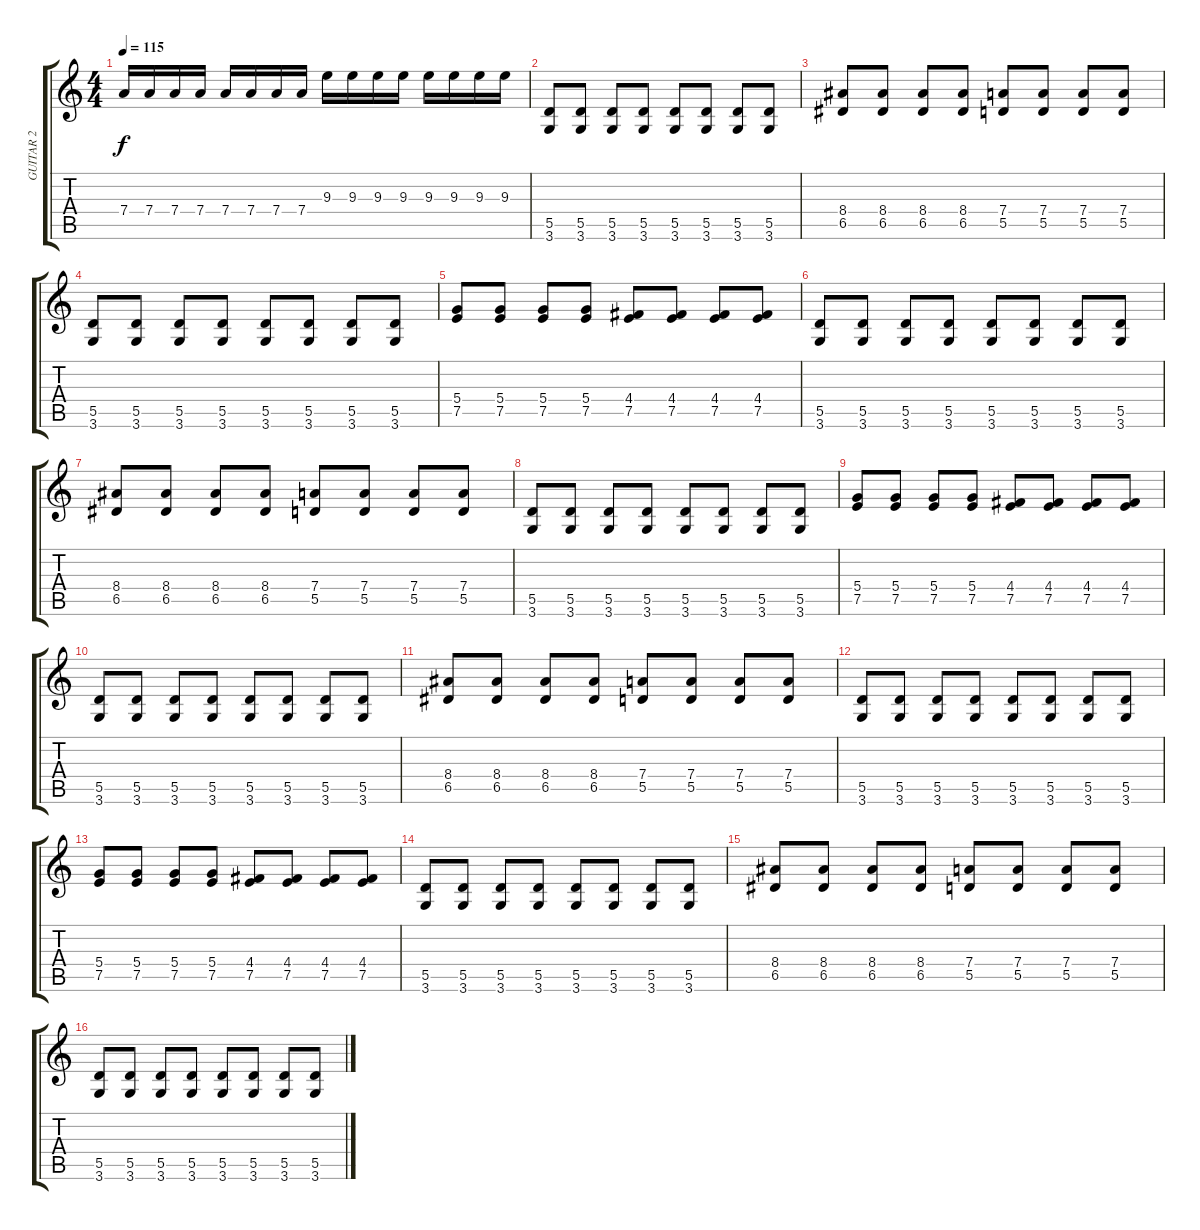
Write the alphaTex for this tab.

\track ("GUITAR 2" "GUITAR 2") {instrument distortionguitar}
\staff {score tabs}
\tuning (E4 B3 G3 D3 A2 E2) {hide}
\ts (4 4)
\tempo 115
\clef g2
\ks c
7.4.16{dy f} 7.4.16 7.4.16 7.4.16 7.4.16 7.4.16 7.4.16 7.4.16 9.3.16 9.3.16 9.3.16 9.3.16 9.3.16 9.3.16 9.3.16 9.3.16 |
(5.5 3.6).8 (5.5 3.6).8 (5.5 3.6).8 (5.5 3.6).8 (5.5 3.6).8 (5.5 3.6).8 (5.5 3.6).8 (5.5 3.6).8 |
(8.4 6.5).8 (8.4 6.5).8 (8.4 6.5).8 (8.4 6.5).8 (7.4 5.5).8 (7.4 5.5).8 (7.4 5.5).8 (7.4 5.5).8 |
(5.5 3.6).8 (5.5 3.6).8 (5.5 3.6).8 (5.5 3.6).8 (5.5 3.6).8 (5.5 3.6).8 (5.5 3.6).8 (5.5 3.6).8 |
(5.4 7.5).8 (5.4 7.5).8 (5.4 7.5).8 (5.4 7.5).8 (4.4 7.5).8 (4.4 7.5).8 (4.4 7.5).8 (4.4 7.5).8 |
(5.5 3.6).8 (5.5 3.6).8 (5.5 3.6).8 (5.5 3.6).8 (5.5 3.6).8 (5.5 3.6).8 (5.5 3.6).8 (5.5 3.6).8 |
(8.4 6.5).8 (8.4 6.5).8 (8.4 6.5).8 (8.4 6.5).8 (7.4 5.5).8 (7.4 5.5).8 (7.4 5.5).8 (7.4 5.5).8 |
(5.5 3.6).8 (5.5 3.6).8 (5.5 3.6).8 (5.5 3.6).8 (5.5 3.6).8 (5.5 3.6).8 (5.5 3.6).8 (5.5 3.6).8 |
(5.4 7.5).8 (5.4 7.5).8 (5.4 7.5).8 (5.4 7.5).8 (4.4 7.5).8 (4.4 7.5).8 (4.4 7.5).8 (4.4 7.5).8 |
(5.5 3.6).8 (5.5 3.6).8 (5.5 3.6).8 (5.5 3.6).8 (5.5 3.6).8 (5.5 3.6).8 (5.5 3.6).8 (5.5 3.6).8 |
(8.4 6.5).8 (8.4 6.5).8 (8.4 6.5).8 (8.4 6.5).8 (7.4 5.5).8 (7.4 5.5).8 (7.4 5.5).8 (7.4 5.5).8 |
(5.5 3.6).8 (5.5 3.6).8 (5.5 3.6).8 (5.5 3.6).8 (5.5 3.6).8 (5.5 3.6).8 (5.5 3.6).8 (5.5 3.6).8 |
(5.4 7.5).8 (5.4 7.5).8 (5.4 7.5).8 (5.4 7.5).8 (4.4 7.5).8 (4.4 7.5).8 (4.4 7.5).8 (4.4 7.5).8 |
(5.5 3.6).8 (5.5 3.6).8 (5.5 3.6).8 (5.5 3.6).8 (5.5 3.6).8 (5.5 3.6).8 (5.5 3.6).8 (5.5 3.6).8 |
(8.4 6.5).8 (8.4 6.5).8 (8.4 6.5).8 (8.4 6.5).8 (7.4 5.5).8 (7.4 5.5).8 (7.4 5.5).8 (7.4 5.5).8 |
(5.5 3.6).8 (5.5 3.6).8 (5.5 3.6).8 (5.5 3.6).8 (5.5 3.6).8 (5.5 3.6).8 (5.5 3.6).8 (5.5 3.6).8
